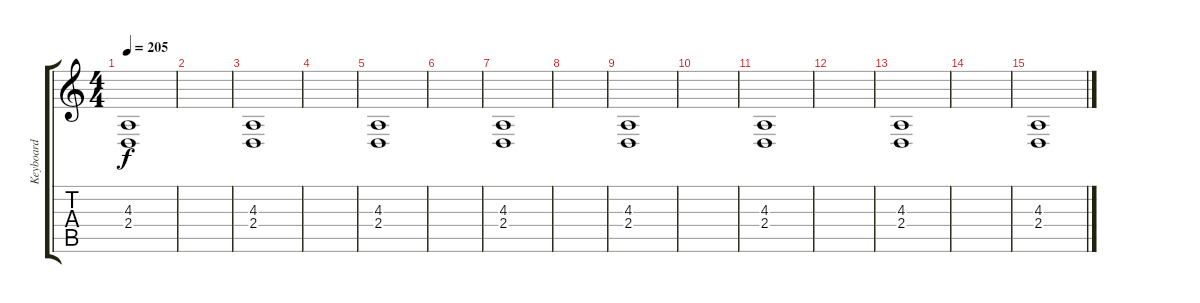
\track ("Keyboard" "Keyboard") {instrument stringensemble1}
\staff {score tabs}
\tuning (D4 A3 F3 C3 G2 D2) {hide}
\ts (4 4)
\tempo 205
\clef g2
\ks c
(4.3 2.4).1{dy f} |
|
(4.3 2.4).1 |
|
(4.3 2.4).1 |
|
(4.3 2.4).1 |
|
(4.3 2.4).1 |
|
(4.3 2.4).1 |
|
(4.3 2.4).1 |
|
(4.3 2.4).1
